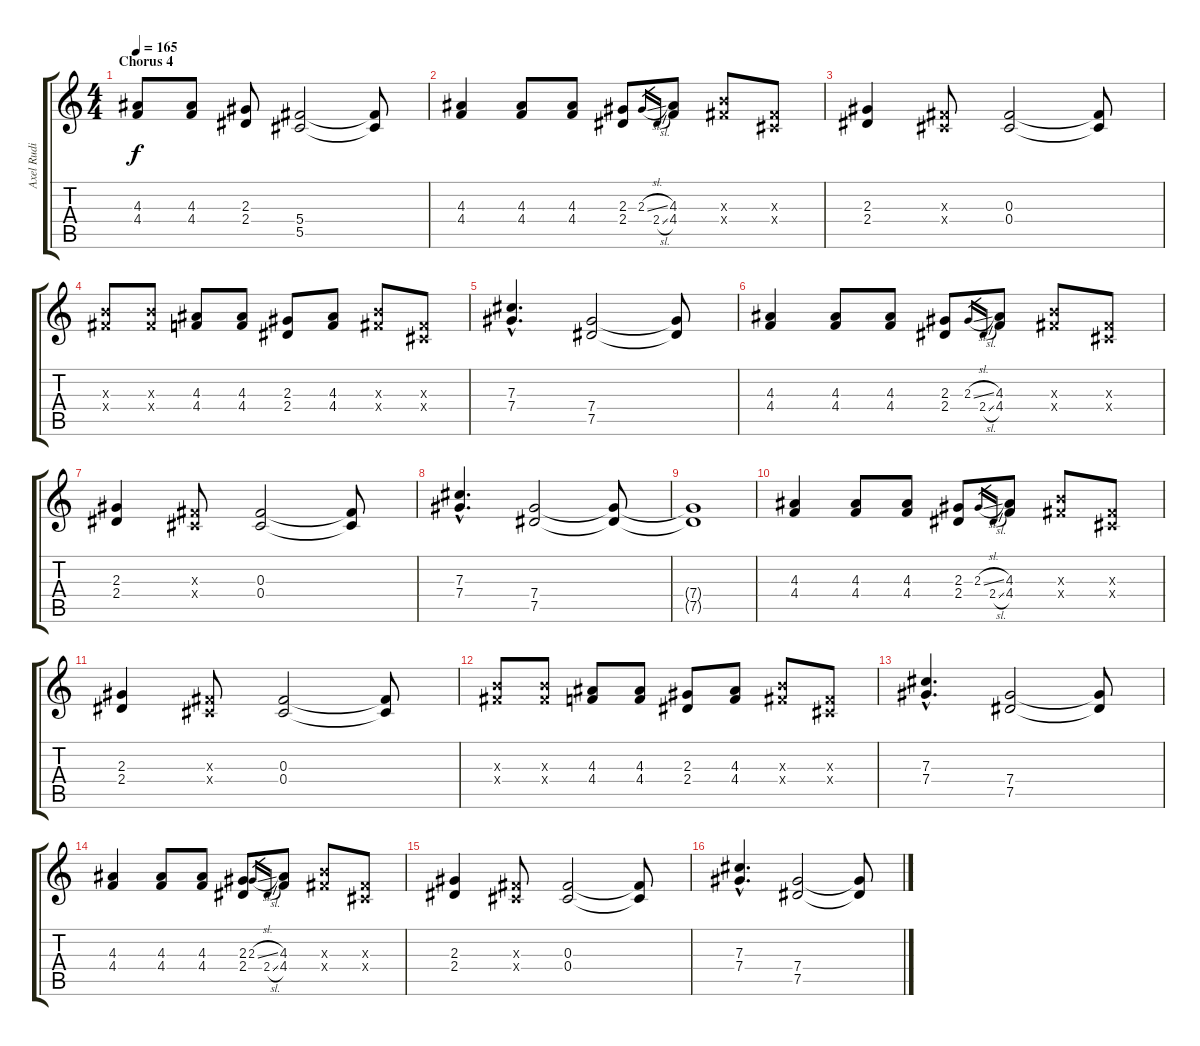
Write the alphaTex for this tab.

\track ("Axel Rudi Pell - Chitarra" "Axel Rudi ") {instrument distortionguitar}
\staff {score tabs}
\tuning (Eb4 Bb3 Gb3 Db3 Ab2 Eb2) {hide}
\ts (4 4)
\section ("" "Chorus 4")
\tempo 165
\clef g2
\ks c
(4.3 4.4).8{dy f} (4.3 4.4).8 (2.3 2.4).8 (5.4 5.5).2 (5.4{t} 5.5{t}).8 |
(4.3 4.4).4 (4.3 4.4).8 (4.3 4.4).8 (2.3 2.4).8 2.3{sl}.16{gr} 2.4{sl}.16{gr} (4.3 4.4).8 (5.3{x} 5.4{x}).8 (0.3{x} 0.4{x}).8 |
(2.3 2.4).4 (0.3{x} 0.4{x}).8 (0.3 0.4).2 (0.3{t} 0.4{t}).8 |
(5.3{x} 5.4{x}).8 (5.3{x} 5.4{x}).8 (4.3 4.4).8 (4.3 4.4).8 (2.3 2.4).8 (4.3 4.4).8 (5.3{x} 5.4{x}).8 (0.3{x} 0.4{x}).8 |
(7.3{hac} 7.4{hac}).4{d} (7.4 7.5).2 (7.4{t} 7.5{t}).8 |
(4.3 4.4).4 (4.3 4.4).8 (4.3 4.4).8 (2.3 2.4).8 2.3{sl}.16{gr} 2.4{sl}.16{gr} (4.3 4.4).8 (5.3{x} 5.4{x}).8 (0.3{x} 0.4{x}).8 |
(2.3 2.4).4 (0.3{x} 0.4{x}).8 (0.3 0.4).2 (0.3{t} 0.4{t}).8 |
(7.3{hac} 7.4{hac}).4{d} (7.4 7.5).2 (7.4{t} 7.5{t}).8 |
(7.4{t} 7.5{t}).1 |
(4.3 4.4).4 (4.3 4.4).8 (4.3 4.4).8 (2.3 2.4).8 2.3{sl}.16{gr} 2.4{sl}.16{gr} (4.3 4.4).8 (5.3{x} 5.4{x}).8 (0.3{x} 0.4{x}).8 |
(2.3 2.4).4 (0.3{x} 0.4{x}).8 (0.3 0.4).2 (0.3{t} 0.4{t}).8 |
(5.3{x} 5.4{x}).8 (5.3{x} 5.4{x}).8 (4.3 4.4).8 (4.3 4.4).8 (2.3 2.4).8 (4.3 4.4).8 (5.3{x} 5.4{x}).8 (0.3{x} 0.4{x}).8 |
(7.3{hac} 7.4{hac}).4{d} (7.4 7.5).2 (7.4{t} 7.5{t}).8 |
(4.3 4.4).4 (4.3 4.4).8 (4.3 4.4).8 (2.3 2.4).8 2.3{sl}.16{gr} 2.4{sl}.16{gr} (4.3 4.4).8 (5.3{x} 5.4{x}).8 (0.3{x} 0.4{x}).8 |
(2.3 2.4).4 (0.3{x} 0.4{x}).8 (0.3 0.4).2 (0.3{t} 0.4{t}).8 |
(7.3{hac} 7.4{hac}).4{d} (7.4 7.5).2 (7.4{t} 7.5{t}).8
